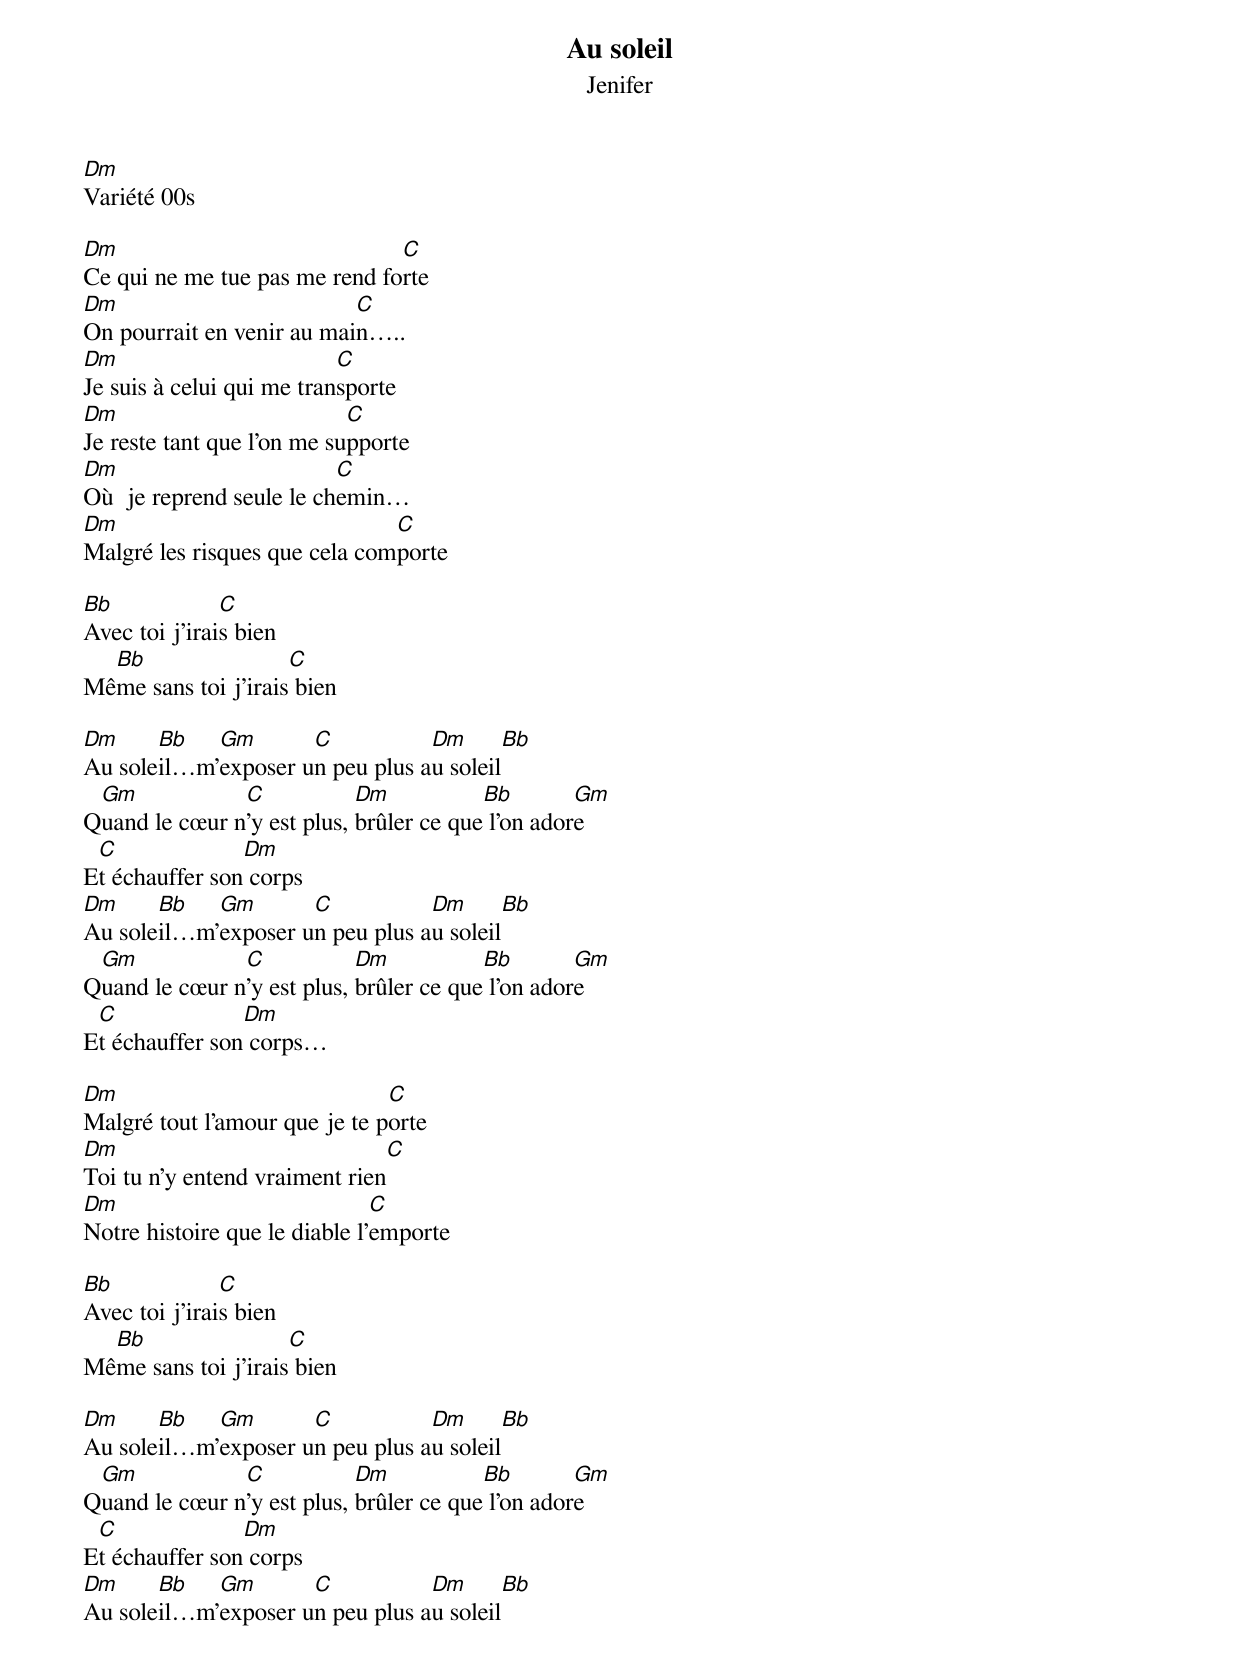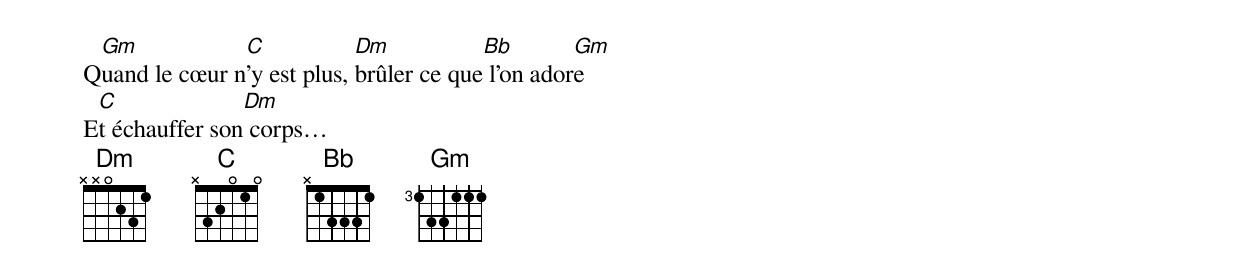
Au soleil
Jenifer
Dm
Variété 00s

Dm                             C
Ce qui ne me tue pas me rend forte
Dm                         C
On pourrait en venir au main…..
Dm                         C
Je suis à celui qui me transporte
Dm                          C
Je reste tant que l’on me supporte
Dm                        C
Où  je reprend seule le chemin…
Dm                             C
Malgré les risques que cela comporte

Bb             C
Avec toi j’irais bien
  Bb                 C
Même sans toi j’irais bien

Dm     Bb   Gm       C           Dm      Bb
Au soleil…m’exposer un peu plus au soleil
 Gm            C            Dm           Bb        Gm
Quand le cœur n’y est plus, brûler ce que l’on adore
 C              Dm
Et échauffer son corps
Dm     Bb   Gm       C           Dm      Bb
Au soleil…m’exposer un peu plus au soleil
 Gm            C            Dm           Bb        Gm
Quand le cœur n’y est plus, brûler ce que l’on adore
 C              Dm
Et échauffer son corps…

Dm                             C
Malgré tout l’amour que je te porte
Dm                             C
Toi tu n’y entend vraiment rien
Dm                             C
Notre histoire que le diable l’emporte

Bb             C
Avec toi j’irais bien
  Bb                 C
Même sans toi j’irais bien

Dm     Bb   Gm       C           Dm      Bb
Au soleil…m’exposer un peu plus au soleil
 Gm            C            Dm           Bb        Gm
Quand le cœur n’y est plus, brûler ce que l’on adore
 C              Dm
Et échauffer son corps
Dm     Bb   Gm       C           Dm      Bb
Au soleil…m’exposer un peu plus au soleil
 Gm            C            Dm           Bb        Gm
Quand le cœur n’y est plus, brûler ce que l’on adore
 C              Dm
Et échauffer son corps…
